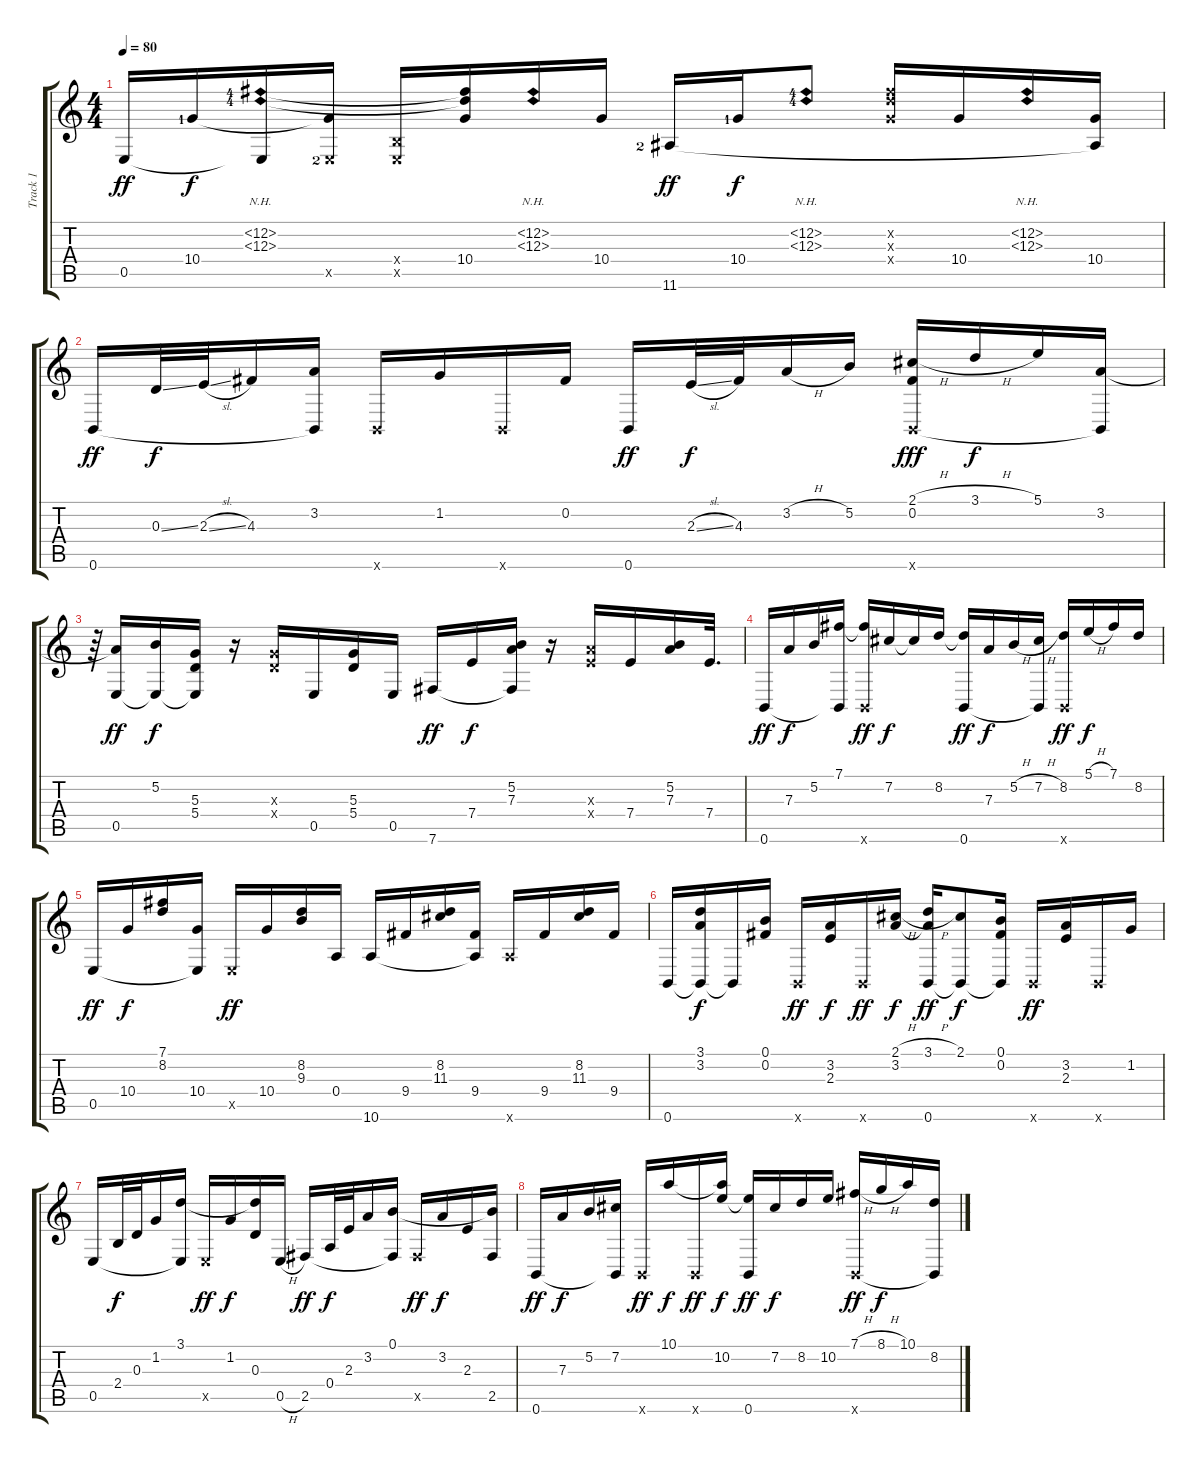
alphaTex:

\track ("Track 1" "Track 1") {instrument acousticguitarsteel}
\staff {score tabs}
\tuning (B3 Gb3 D3 A2 E2 B1) {hide}
\ts (4 4)
\tempo 80
\clef g2
\ks c
0.5.16{dy ff} 10.4{lf 2}.16{dy f} (12.2{nh lf 5} 12.3{nh lf 5} 0.5{t}).16 (10.4{t} 0.5{x lf 3}).16 (2.4{x} 0.5{x}).16 (12.2{t} 12.3{t} 10.4).16 (12.2{nh} 12.3{nh}).16 10.4.16 11.6{lf 3}.16{dy ff} 10.4{lf 2}.16{dy f} (12.2{nh lf 5} 12.3{nh lf 5}).8 (12.2{x} 12.3{x} 10.4{x}).16 10.4.16 (12.2{nh} 12.3{nh}).16 (10.4 11.6{t}).16 |
0.6.16{dy ff} 0.3{ss}.32{dy f} 2.3{sl}.32 4.3.16 (3.2 0.6{t}).16 0.6{x}.16 1.2.16 0.6{x}.16 0.2.16 0.6.16{dy ff} 2.3{sl}.32{dy f} 4.3.32 3.2{h}.16 5.2.16 (2.1{h} 0.2 0.6{x}).16{dy fff} 3.1{h}.16{dy f} 5.1.16 (3.2 0.6{t}).16 |
r.64 (3.2{t} 0.5).16{dy ff} (5.2 0.5{t}).16{dy f} (5.3 5.4 0.5{t}).16 r.16 (5.3{x} 5.4{x}).16 0.5.16 (5.3 5.4).16 0.5.16 7.6.16{dy ff} 7.4.16{dy f} (5.2 7.3 7.6{t}).16 r.16 (7.3{x} 7.4{x}).16 7.4.16 (5.2 7.3).16 7.4.32{d} |
0.6.16{dy ff} 7.3.16{dy f} 5.2.16 (7.1 0.6{t}).16 (7.1{t} 0.6{x}).16{dy ff} 7.2.16{dy f} 7.2{t}.16 8.2.16 (8.2{t} 0.6).16{dy ff} 7.3.16{dy f} 5.2{h}.16 (7.2{h} 0.6{t}).16 (8.2 0.6{x}).16{dy ff} 5.1{h}.16{dy f} 7.1.16 8.2.16 |
0.5.16{dy ff} 10.4.16{dy f} (7.1 8.2).16 (10.4 0.5{t}).16 0.5{x}.16{dy ff} 10.4.16 (8.2 9.3).16 0.4.16 10.6.16 9.4.16 (8.2 11.3).16 (9.4 10.6{t}).16 10.6{x}.16 9.4.16 (8.2 11.3).16 9.4.16 |
0.6.16 (3.1 3.2 0.6{t}).16{dy f} 0.6{t}.16 (0.1 0.2).16 0.6{x}.16{dy ff} (3.2 2.3).16{dy f} 0.6{x}.16{dy ff} (2.1{h} 3.2).16{dy f} (3.1{h} 3.2{t} 0.6).16{dy ff} (2.1 0.6{t}).8{dy f} (0.1 0.2 0.6{t}).16 0.6{x}.16{dy ff} (3.2 2.3).16 0.6{x}.16 1.2.16 |
0.5.16 2.4.32{dy f} 0.3.32 1.2.16 (3.1 0.5{t}).16 0.5{x}.16{dy ff} 1.2.16{dy f} (3.1{t} 0.3).16 0.5{h}.16 2.5.16{dy ff} 0.4.32{dy f} 2.3.32 3.2.16 (0.1 2.5{t}).16 2.5{x}.16{dy ff} 3.2.16{dy f} 2.3.16 (0.1{t} 2.5).16 |
0.6.16{dy ff} 7.3.16{dy f} 5.2.16 (7.2 0.6{t}).16 0.6{x}.16{dy ff} 10.1.16{dy f} 0.6{x}.16{dy ff} (10.1{t} 10.2).16{dy f} (10.2{t} 0.6).16{dy ff} 7.2.16{dy f} 8.2.16 10.2.16 (7.1{h} 0.6{x}).16{dy ff} 8.1{h}.16{dy f} 10.1.16 (8.2 0.6{t}).16
